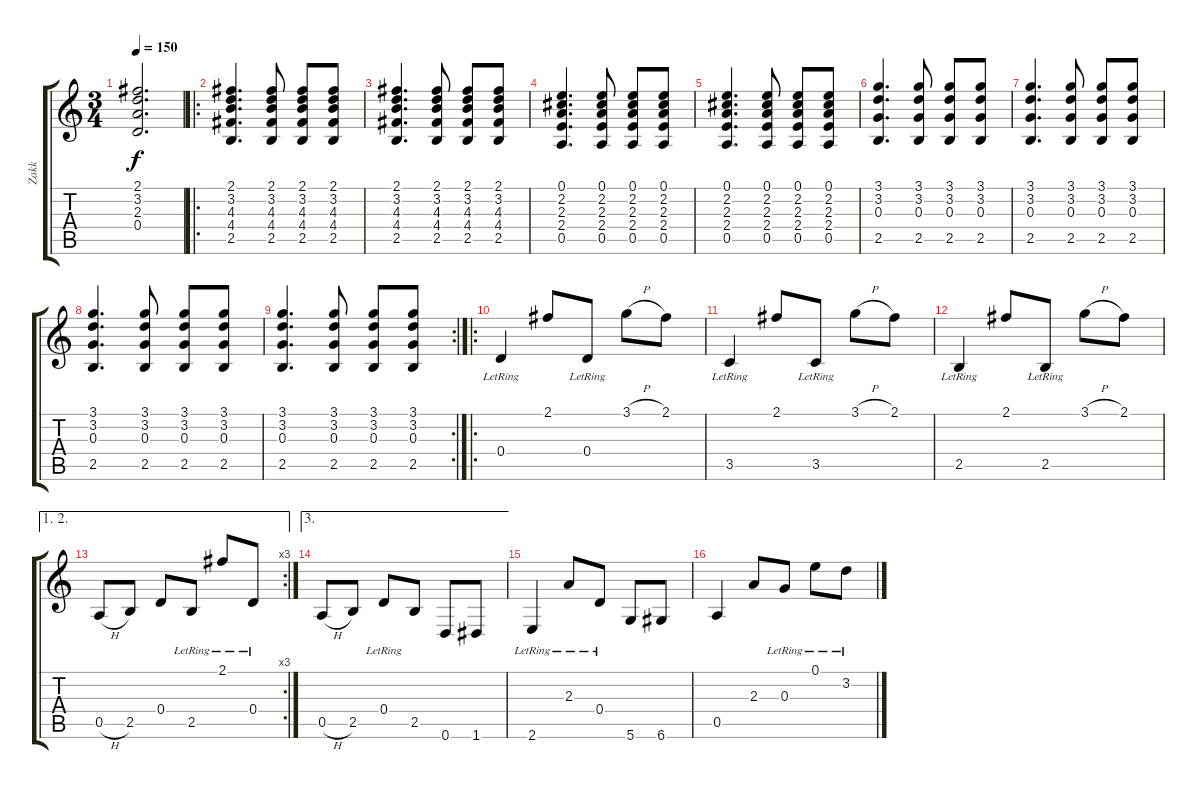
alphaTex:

\track ("Zakk" "Zakk") {instrument acousticguitarsteel}
\staff {score tabs}
\tuning (E4 B3 G3 D3 A2 D2) {hide}
\ts (3 4)
\tempo 150
\clef g2
\ks c
(2.1 3.2 2.3 0.4).2{d dy f} |
\ro
(2.1 3.2 4.3 4.4 2.5).4{d} (2.1 3.2 4.3 4.4 2.5).8 (2.1 3.2 4.3 4.4 2.5).8 (2.1 3.2 4.3 4.4 2.5).8 |
(2.1 3.2 4.3 4.4 2.5).4{d} (2.1 3.2 4.3 4.4 2.5).8 (2.1 3.2 4.3 4.4 2.5).8 (2.1 3.2 4.3 4.4 2.5).8 |
(0.1 2.2 2.3 2.4 0.5).4{d} (0.1 2.2 2.3 2.4 0.5).8 (0.1 2.2 2.3 2.4 0.5).8 (0.1 2.2 2.3 2.4 0.5).8 |
(0.1 2.2 2.3 2.4 0.5).4{d} (0.1 2.2 2.3 2.4 0.5).8 (0.1 2.2 2.3 2.4 0.5).8 (0.1 2.2 2.3 2.4 0.5).8 |
(3.1 3.2 0.3 2.5).4{d} (3.1 3.2 0.3 2.5).8 (3.1 3.2 0.3 2.5).8 (3.1 3.2 0.3 2.5).8 |
(3.1 3.2 0.3 2.5).4{d} (3.1 3.2 0.3 2.5).8 (3.1 3.2 0.3 2.5).8 (3.1 3.2 0.3 2.5).8 |
(3.1 3.2 0.3 2.5).4{d} (3.1 3.2 0.3 2.5).8 (3.1 3.2 0.3 2.5).8 (3.1 3.2 0.3 2.5).8 |
\rc 2
(3.1 3.2 0.3 2.5).4{d} (3.1 3.2 0.3 2.5).8 (3.1 3.2 0.3 2.5).8 (3.1 3.2 0.3 2.5).8 |
\ro
0.4{lr}.4 2.1.8 0.4{lr}.8 3.1{h}.8 2.1.8 |
3.5{lr}.4 2.1.8 3.5{lr}.8 3.1{h}.8 2.1.8 |
2.5{lr}.4 2.1.8 2.5{lr}.8 3.1{h}.8 2.1.8 |
\ae (1 2)
\rc 3
0.5{h}.8 2.5.8 0.4.8 2.5{lr}.8 2.1{lr}.8 0.4{lr}.8 |
\ae 3
0.5{h}.8 2.5.8 0.4{lr}.8 2.5.8 0.6.8 1.6.8 |
2.6{lr}.4 2.3{lr}.8 0.4{lr}.8 5.6.8 6.6.8 |
0.5.4 2.3.8 0.3{lr}.8 0.1{lr}.8 3.2{lr}.8
